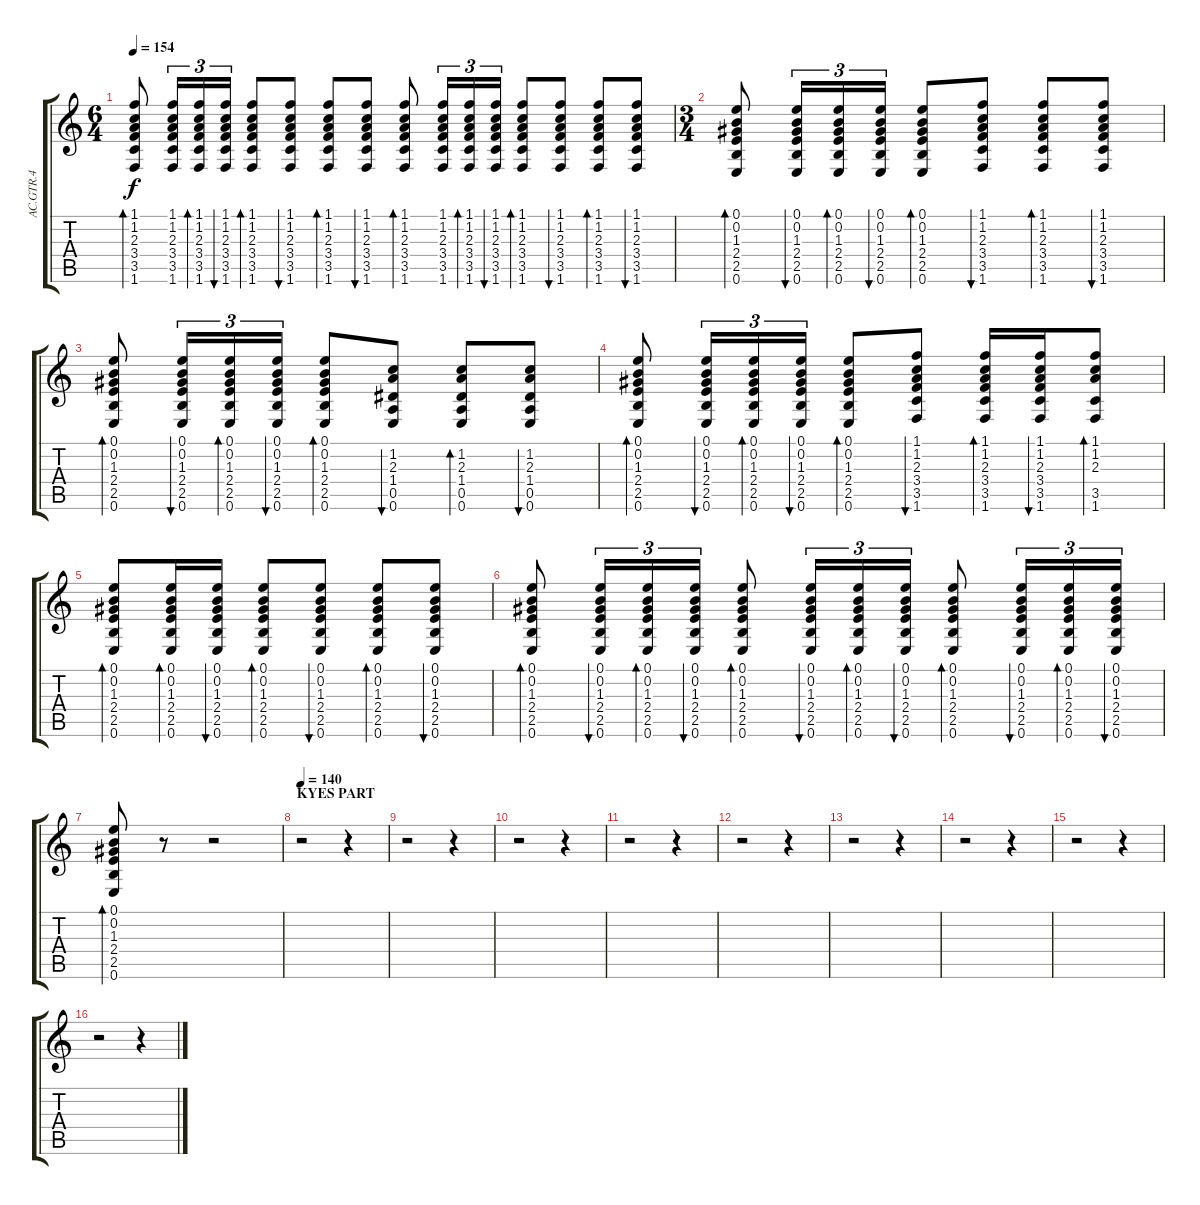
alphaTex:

\track ("AC.GTR.4" "AC.GTR.4") {instrument acousticguitarnylon}
\staff {score tabs}
\tuning (E4 B3 G3 D3 A2 E2) {hide}
\ts (6 4)
\tempo 154
\clef g2
\ks c
(1.1 1.2 2.3 3.4 3.5 1.6).8{bd 30 dy f} (1.1 1.2 2.3 3.4 3.5 1.6).16{tu (3 2)} (1.1 1.2 2.3 3.4 3.5 1.6).16{tu (3 2) bd 30} (1.1 1.2 2.3 3.4 3.5 1.6).16{tu (3 2) bu 30} (1.1 1.2 2.3 3.4 3.5 1.6).8{bd 30} (1.1 1.2 2.3 3.4 3.5 1.6).8{bu 30} (1.1 1.2 2.3 3.4 3.5 1.6).8{bd 30} (1.1 1.2 2.3 3.4 3.5 1.6).8{bu 30} (1.1 1.2 2.3 3.4 3.5 1.6).8{bd 30} (1.1 1.2 2.3 3.4 3.5 1.6).16{tu (3 2)} (1.1 1.2 2.3 3.4 3.5 1.6).16{tu (3 2) bd 30} (1.1 1.2 2.3 3.4 3.5 1.6).16{tu (3 2) bu 30} (1.1 1.2 2.3 3.4 3.5 1.6).8{bd 30} (1.1 1.2 2.3 3.4 3.5 1.6).8{bu 30} (1.1 1.2 2.3 3.4 3.5 1.6).8{bd 30} (1.1 1.2 2.3 3.4 3.5 1.6).8{bu 30} |
\ts (3 4)
(0.1 0.2 1.3 2.4 2.5 0.6).8{bd 30} (0.1 0.2 1.3 2.4 2.5 0.6).16{tu (3 2) bu 30} (0.1 0.2 1.3 2.4 2.5 0.6).16{tu (3 2) bd 30} (0.1 0.2 1.3 2.4 2.5 0.6).16{tu (3 2) bu 30} (0.1 0.2 1.3 2.4 2.5 0.6).8{bd 30} (1.1 1.2 2.3 3.4 3.5 1.6).8{bu 30} (1.1 1.2 2.3 3.4 3.5 1.6).8{bd 30} (1.1 1.2 2.3 3.4 3.5 1.6).8{bu 30} |
(0.1 0.2 1.3 2.4 2.5 0.6).8{bd 30} (0.1 0.2 1.3 2.4 2.5 0.6).16{tu (3 2) bu 30} (0.1 0.2 1.3 2.4 2.5 0.6).16{tu (3 2) bd 30} (0.1 0.2 1.3 2.4 2.5 0.6).16{tu (3 2) bu 30} (0.1 0.2 1.3 2.4 2.5 0.6).8{bd 30} (1.2 2.3 1.4 0.5 0.6).8{bu 30} (1.2 2.3 1.4 0.5 0.6).8{bd 30} (1.2 2.3 1.4 0.5 0.6).8{bu 30} |
(0.1 0.2 1.3 2.4 2.5 0.6).8{bd 30} (0.1 0.2 1.3 2.4 2.5 0.6).16{tu (3 2) bu 30} (0.1 0.2 1.3 2.4 2.5 0.6).16{tu (3 2) bd 30} (0.1 0.2 1.3 2.4 2.5 0.6).16{tu (3 2) bu 30} (0.1 0.2 1.3 2.4 2.5 0.6).8{bd 30} (1.1 1.2 2.3 3.4 3.5 1.6).8{bu 30} (1.1 1.2 2.3 3.4 3.5 1.6).16{bd 30} (1.1 1.2 2.3 3.4 3.5 1.6).16{bu 30} (1.1 1.2 2.3 3.5 1.6).8{bd 30} |
(0.1 0.2 1.3 2.4 2.5 0.6).8{bd 30} (0.1 0.2 1.3 2.4 2.5 0.6).16{bd 30} (0.1 0.2 1.3 2.4 2.5 0.6).16{bu 30} (0.1 0.2 1.3 2.4 2.5 0.6).8{bd 30} (0.1 0.2 1.3 2.4 2.5 0.6).8{bu 30} (0.1 0.2 1.3 2.4 2.5 0.6).8{bd 30} (0.1 0.2 1.3 2.4 2.5 0.6).8{bu 30} |
(0.1 0.2 1.3 2.4 2.5 0.6).8{bd 30} (0.1 0.2 1.3 2.4 2.5 0.6).16{tu (3 2) bu 30} (0.1 0.2 1.3 2.4 2.5 0.6).16{tu (3 2) bd 30} (0.1 0.2 1.3 2.4 2.5 0.6).16{tu (3 2) bu 30} (0.1 0.2 1.3 2.4 2.5 0.6).8{bd 30} (0.1 0.2 1.3 2.4 2.5 0.6).16{tu (3 2) bu 30} (0.1 0.2 1.3 2.4 2.5 0.6).16{tu (3 2) bd 30} (0.1 0.2 1.3 2.4 2.5 0.6).16{tu (3 2) bu 30} (0.1 0.2 1.3 2.4 2.5 0.6).8{bd 30} (0.1 0.2 1.3 2.4 2.5 0.6).16{tu (3 2) bu 30} (0.1 0.2 1.3 2.4 2.5 0.6).16{tu (3 2) bd 30} (0.1 0.2 1.3 2.4 2.5 0.6).16{tu (3 2) bu 30} |
(0.1 0.2 1.3 2.4 2.5 0.6).8{bd 30} r.8 r.2 |
\section ("" "KYES PART")
\tempo 140
r.2 r.4 |
r.2 r.4 |
r.2 r.4 |
r.2 r.4 |
r.2 r.4 |
r.2 r.4 |
r.2 r.4 |
r.2 r.4 |
r.2 r.4
